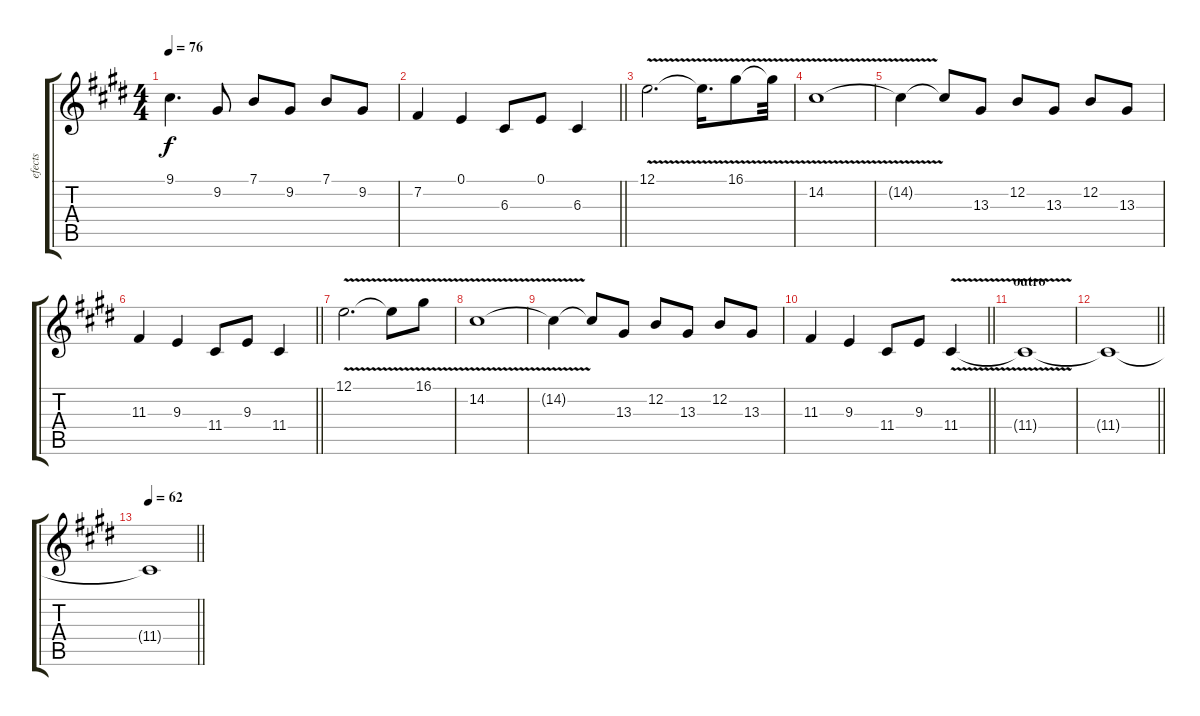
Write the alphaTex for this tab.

\track ("efects" "efects") {instrument lead2sawtooth}
\staff {score tabs}
\tuning (E4 B3 G3 D3 A2 E2) {hide}
\ts (4 4)
\tempo 76
\clef g2
\ks e
9.1{t}.4{d dy f} 9.2.8 7.1.8 9.2.8 7.1.8 9.2.8 |
\barLineRight lightlight
7.2.4 0.1.4 6.3.8 0.1.8 6.3.4 |
12.1{v}.2{d} 12.1{t}.16{d} 16.1{v}.8 16.1{t}.32 |
14.2{v}.1 |
14.2{t}.4 14.2{t}.8 13.3.8 12.2.8 13.3.8 12.2.8 13.3.8 |
\barLineRight lightlight
11.3.4 9.3.4 11.4.8 9.3.8 11.4.4 |
12.1{v}.2{d} 12.1{t}.8 16.1{v}.8 |
14.2{v}.1 |
14.2{t}.4 14.2{t}.8 13.3.8 12.2.8 13.3.8 12.2.8 13.3.8 |
\barLineRight lightlight
11.3.4 9.3.4 11.4.8 9.3.8 11.4{v}.4{volume 0} |
\section ("" "outro")
11.4{t}.1 |
\barLineRight lightlight
11.4{t}.1 |
\tempo 62
\barLineRight lightlight
11.4{t}.1
